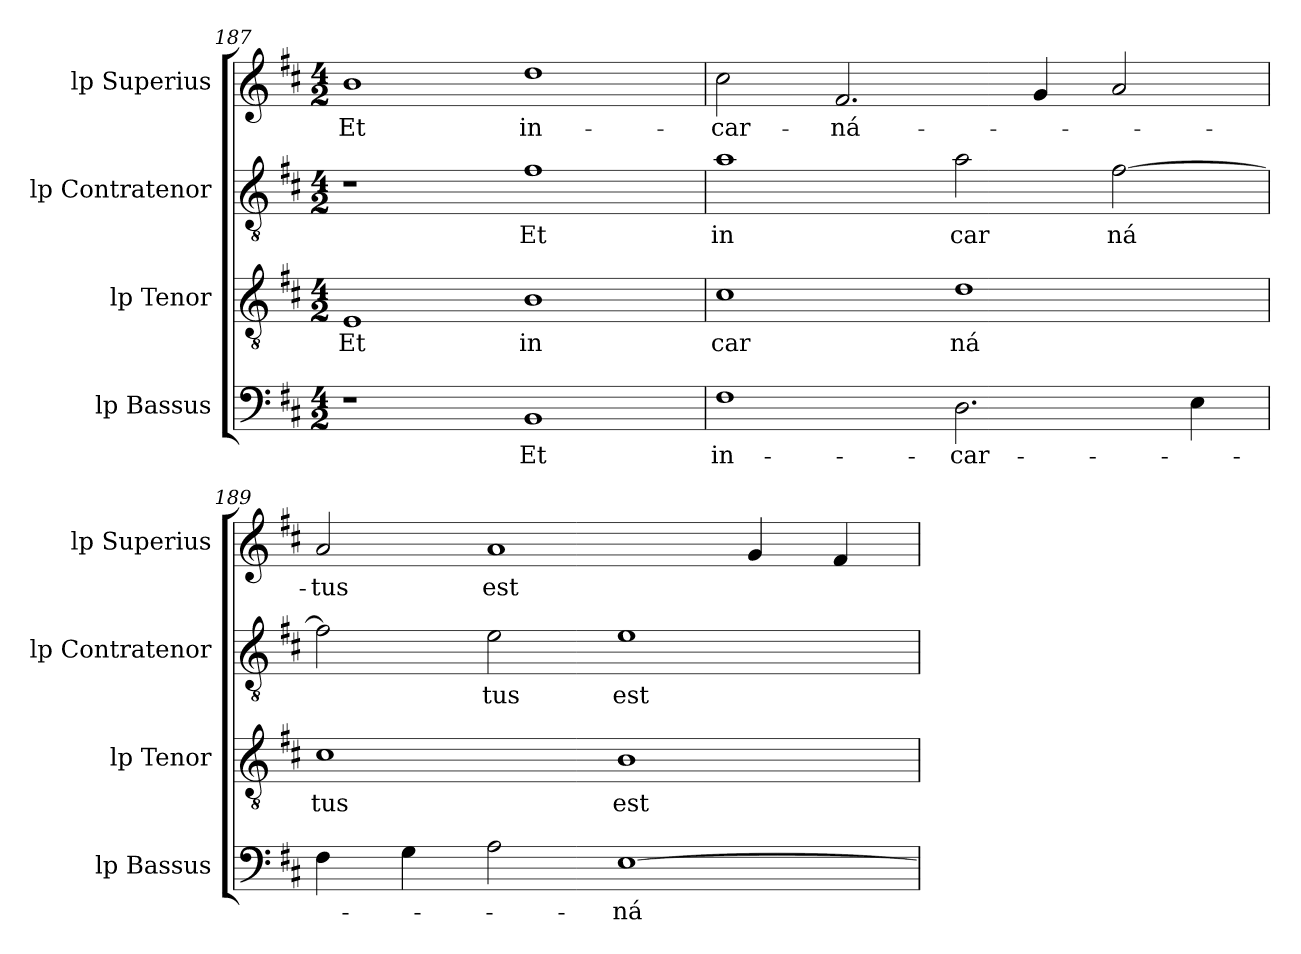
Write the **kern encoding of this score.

**kern	**text	**kern	**text	**kern	**text	**kern	**text
*part4	*part4	*part3	*part3	*part2	*part2	*part1	*part1
*staff4	*staff4	*staff3	*staff3	*staff2	*staff2	*staff1	*staff1
*I"lp Bassus	*	*I"lp Tenor	*	*I"lp Contratenor	*	*I"lp Superius	*
*I'lp Bassus	*	*I'lp Tenor	*	*I'lp Contratenor	*	*I'lp Superius	*
!!LO:PB:g=z
*clefF4	*	*clefGv2	*	*clefGv2	*	*clefG2	*
*k[f#c#]	*	*k[f#c#]	*	*k[f#c#]	*	*k[f#c#]	*
*D:	*	*D:	*	*D:	*	*D:	*
*M4/2	*	*M4/2	*	*M4/2	*	*M4/2	*
=187	=187	=187	=187	=187	=187	=187	=187
!	!	!	!LO:LY:b:cj	!	!	!	!LO:LY:b:cj
1r	.	1E	Et	1r	.	1b	Et
!	!LO:LY:b:cj	!	!LO:LY:b:cj	!	!LO:LY:b:cj	!	!LO:LY:b:cj
1BB	-Et	1B	in	1f#	Et	1dd	in-
=188	=188	=188	=188	=188	=188	=188	=188
!	!LO:LY:b:cj	!	!LO:LY:b:cj	!	!LO:LY:b:cj	!	!LO:LY:b:cj
1F#	in-	1c#	car	1a	in	2cc#\	-car-
!	!	!	!	!	!	!	!LO:LY:b:cj
.	.	.	.	.	.	2.f#/	-ná-
!	!LO:LY:b	!	!LO:LY:b:cj	!	!LO:LY:b:cj	!	!
2.D\	-car-	1d	ná	2a\	car	.	.
.	.	.	.	.	.	4g/	.
!	!	!	!	!	!LO:LY:b:cj	!	!
.	.	.	.	[>2f#\	ná	2a/	.
4E\	.	.	.	.	.	.	.
=189	=189	=189	=189	=189	=189	=189	=189
!	!	!	!LO:LY:b:cj	!	!	!	!LO:LY:b:cj
4F#\	.	1c#	tus	2f#\]	.	2a/	-tus
4G\	.	.	.	.	.	.	.
!	!	!	!	!	!LO:LY:b:cj	!	!LO:LY:b:cj
2A\	.	.	.	2e\	tus	1a	est
!	!LO:LY:b:cj	!	!LO:LY:b:cj	!	!LO:LY:b:cj	!	!
[>1E	-ná-	1B	est	1e	est	.	.
.	.	.	.	.	.	4g/	.
.	.	.	.	.	.	4f#/	.
=	=	=	=	=	=	=	=
*-	*-	*-	*-	*-	*-	*-	*-
